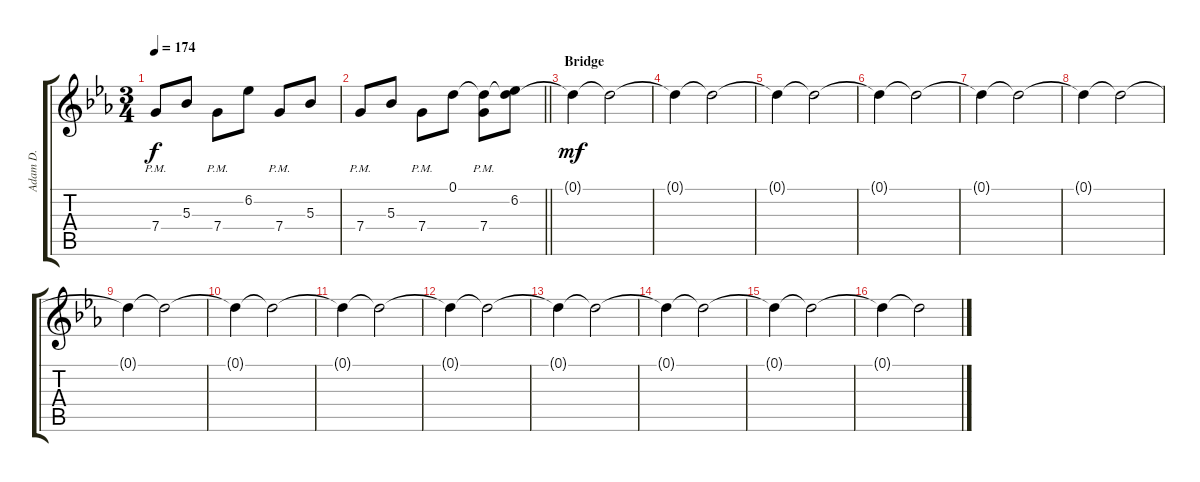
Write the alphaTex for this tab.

\track ("Adam D." "Adam D.") {instrument distortionguitar}
\staff {score tabs}
\tuning (D4 A3 F3 C3 G2 C2) {hide}
\ts (3 4)
\tempo 174
\clef g2
\ks cminor
7.4{pm}.8{dy f} 5.3.8 7.4{pm}.8 6.2.8 7.4{pm}.8 5.3.8 |
\barLineRight lightlight
7.4{pm}.8 5.3.8 7.4{pm}.8 0.1.8 (0.1{t} 7.4{pm}).8 (0.1{t} 6.2).8 |
\section ("" "Bridge")
0.1{t}.4{dy mf} 0.1{t}.2 |
0.1{t}.4 0.1{t}.2 |
0.1{t}.4 0.1{t}.2 |
0.1{t}.4 0.1{t}.2 |
0.1{t}.4 0.1{t}.2 |
0.1{t}.4 0.1{t}.2 |
0.1{t}.4 0.1{t}.2 |
0.1{t}.4 0.1{t}.2 |
0.1{t}.4 0.1{t}.2 |
0.1{t}.4 0.1{t}.2 |
0.1{t}.4 0.1{t}.2 |
0.1{t}.4 0.1{t}.2 |
0.1{t}.4 0.1{t}.2 |
0.1{t}.4 0.1{t}.2
